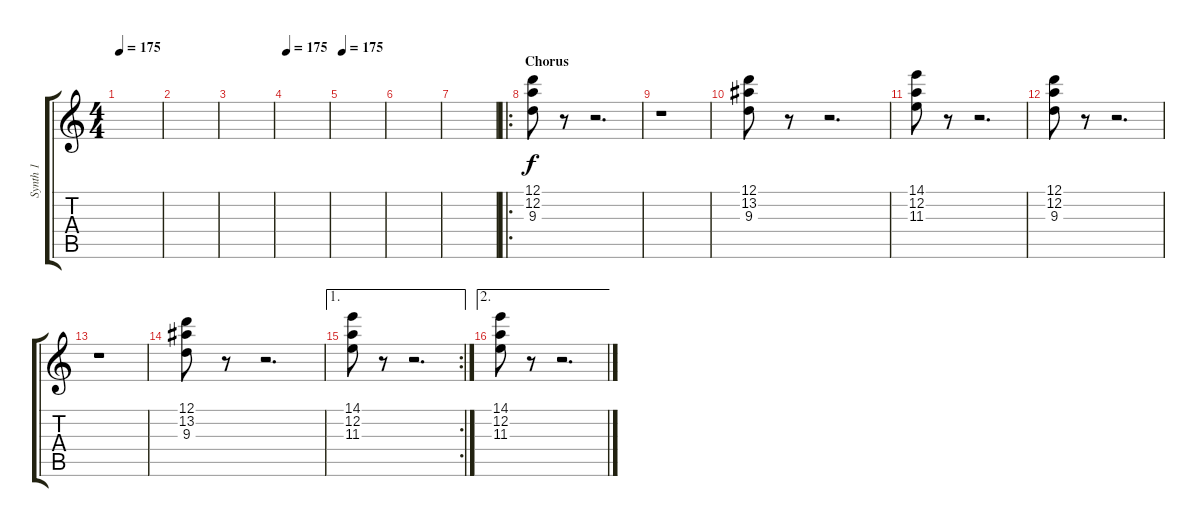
\track ("Synth 1" "Synth 1") {instrument synthstrings1}
\staff {score tabs}
\tuning (D5 A4 F4 C4 G3 D3) {hide}
\ts (4 4)
\tempo 175
\clef g2
\ks c
|
|
|
\tempo 175
|
\tempo 175
|
|
|
\ro
\section ("" "Chorus")
(12.1 12.2 9.3).8{volume 13 instrument stringensemble1} r.8 r.2{d} |
r.1 |
(12.1 13.2 9.3).8 r.8 r.2{d} |
(14.1 12.2 11.3).8 r.8 r.2{d} |
(12.1 12.2 9.3).8{volume 13 instrument stringensemble1} r.8 r.2{d} |
r.1 |
(12.1 13.2 9.3).8 r.8 r.2{d} |
\ae 1
\rc 2
(14.1 12.2 11.3).8 r.8 r.2{d} |
\ae 2
(14.1 12.2 11.3).8 r.8 r.2{d}
